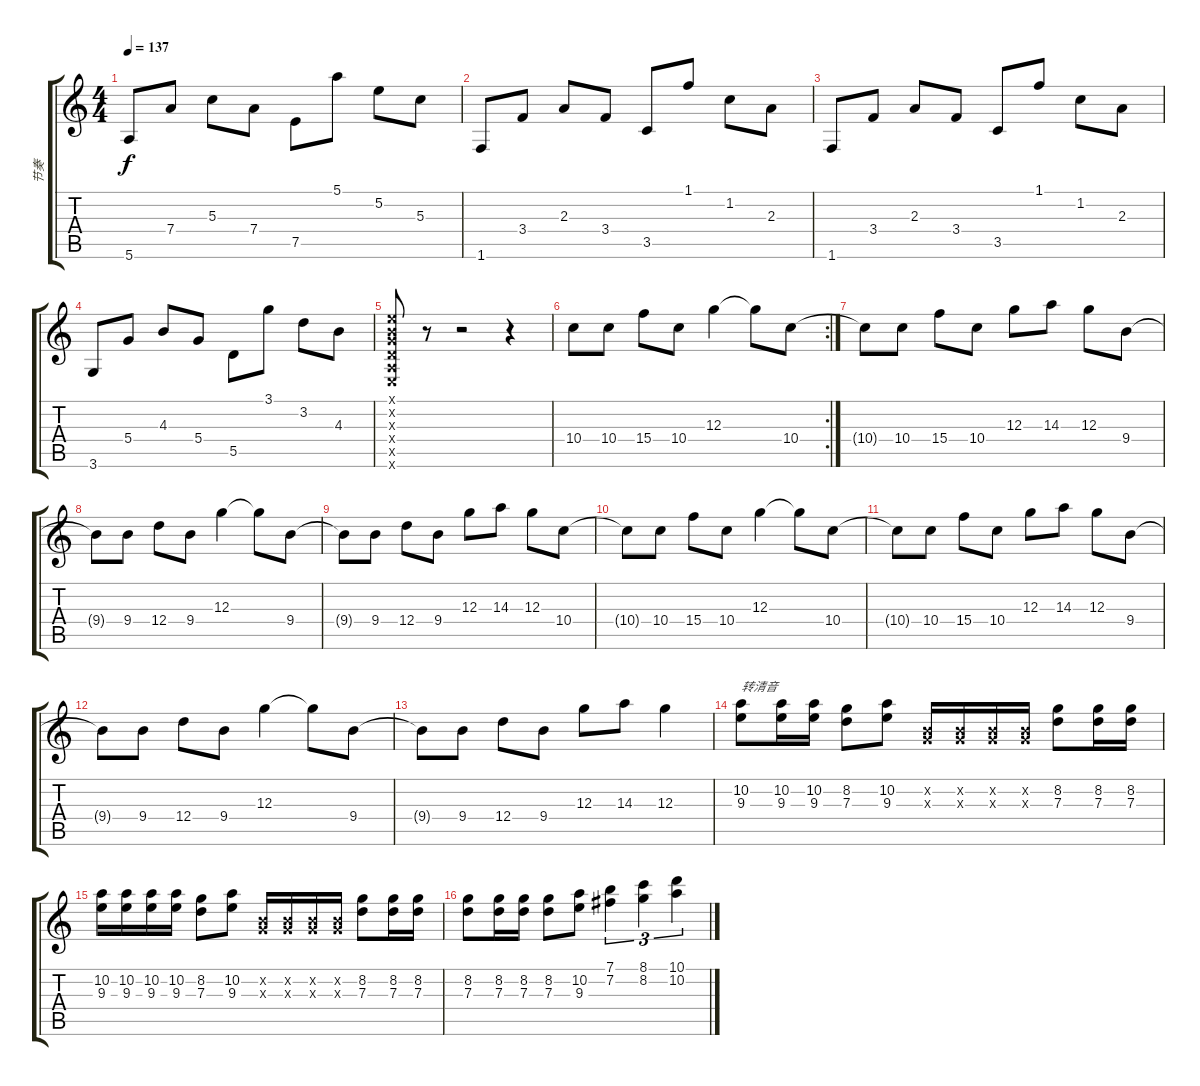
\track ("节奏" "节奏") {instrument distortionguitar}
\staff {score tabs}
\tuning (E4 B3 G3 D3 A2 E2) {hide}
\ts (4 4)
\tempo 137
\clef g2
\ks c
5.6.8{dy f} 7.4.8 5.3.8 7.4.8 7.5.8 5.1.8 5.2.8 5.3.8 |
1.6.8 3.4.8 2.3.8 3.4.8 3.5.8 1.1.8 1.2.8 2.3.8 |
1.6.8 3.4.8 2.3.8 3.4.8 3.5.8 1.1.8 1.2.8 2.3.8 |
3.6.8 5.4.8 4.3.8 5.4.8 5.5.8 3.1.8 3.2.8 4.3.8 |
(0.1{x} 0.2{x} 0.3{x} 0.4{x} 0.5{x} 0.6{x}).8 r.8 r.2 r.4 |
\rc 2
10.4.8 10.4.8{instrument distortionguitar} 15.4.8 10.4.8 12.3.4 12.3{t}.8 10.4.8 |
10.4{t}.8 10.4.8 15.4.8 10.4.8 12.3.8 14.3.8 12.3.8 9.4.8 |
9.4{t}.8 9.4.8 12.4.8 9.4.8 12.3.4 12.3{t}.8 9.4.8 |
9.4{t}.8 9.4.8 12.4.8 9.4.8 12.3.8 14.3.8 12.3.8 10.4.8 |
10.4{t}.8 10.4.8 15.4.8 10.4.8 12.3.4 12.3{t}.8 10.4.8 |
10.4{t}.8 10.4.8 15.4.8 10.4.8 12.3.8 14.3.8 12.3.8 9.4.8 |
9.4{t}.8 9.4.8 12.4.8 9.4.8 12.3.4 12.3{t}.8 9.4.8 |
9.4{t}.8 9.4.8 12.4.8 9.4.8 12.3.8 14.3.8 12.3.4 |
(10.2 9.3).8{txt "转清音" instrument electricguitarclean} (10.2 9.3).16 (10.2 9.3).16 (8.2 7.3).8 (10.2 9.3).8 (0.2{x} 0.3{x}).16 (0.2{x} 0.3{x}).16 (0.2{x} 0.3{x}).16 (0.2{x} 0.3{x}).16 (8.2 7.3).8 (8.2 7.3).16 (8.2 7.3).16 |
(10.2 9.3).16 (10.2 9.3).16 (10.2 9.3).16{instrument electricguitarclean} (10.2 9.3).16 (8.2 7.3).8 (10.2 9.3).8 (0.2{x} 0.3{x}).16 (0.2{x} 0.3{x}).16 (0.2{x} 0.3{x}).16 (0.2{x} 0.3{x}).16 (8.2 7.3).8 (8.2 7.3).16 (8.2 7.3).16 |
(8.2 7.3).8 (8.2 7.3).16 (8.2 7.3).16 (8.2 7.3).8 (10.2 9.3).8 (7.1 7.2).4{tu (3 2)} (8.1 8.2).4{tu (3 2)} (10.1 10.2).4{tu (3 2)}
